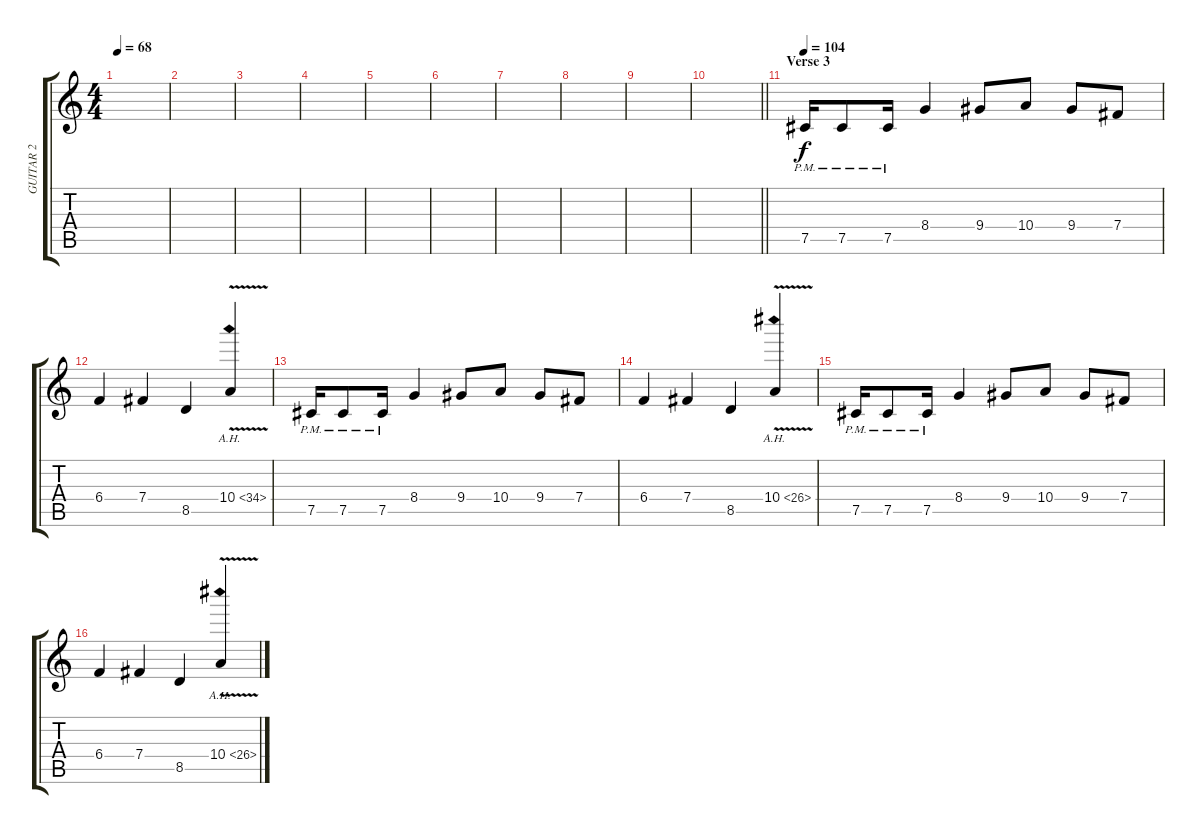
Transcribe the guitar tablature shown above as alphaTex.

\track ("GUITAR 2" "GUITAR 2") {instrument overdrivenguitar}
\staff {score tabs}
\tuning (Db4 Ab3 E3 B2 Gb2 Db2) {hide}
\ts (4 4)
\tempo 68
\clef g2
\ks c
|
|
|
|
|
|
|
|
|
\barLineRight lightlight
|
\section ("" "Verse 3")
\tempo 104
7.5{pm}.16 7.5{pm}.8 7.5{pm}.16 8.4.4 9.4.8 10.4.8 9.4.8 7.4.8 |
6.4.4 7.4.4 8.5.4 10.4{ah 24 v}.4 |
7.5{pm}.16 7.5{pm}.8 7.5{pm}.16 8.4.4 9.4.8 10.4.8 9.4.8 7.4.8 |
6.4.4 7.4.4 8.5.4 10.4{ah 16 v}.4 |
7.5{pm}.16 7.5{pm}.8 7.5{pm}.16 8.4.4 9.4.8 10.4.8 9.4.8 7.4.8 |
6.4.4 7.4.4 8.5.4 10.4{ah 16 v}.4
